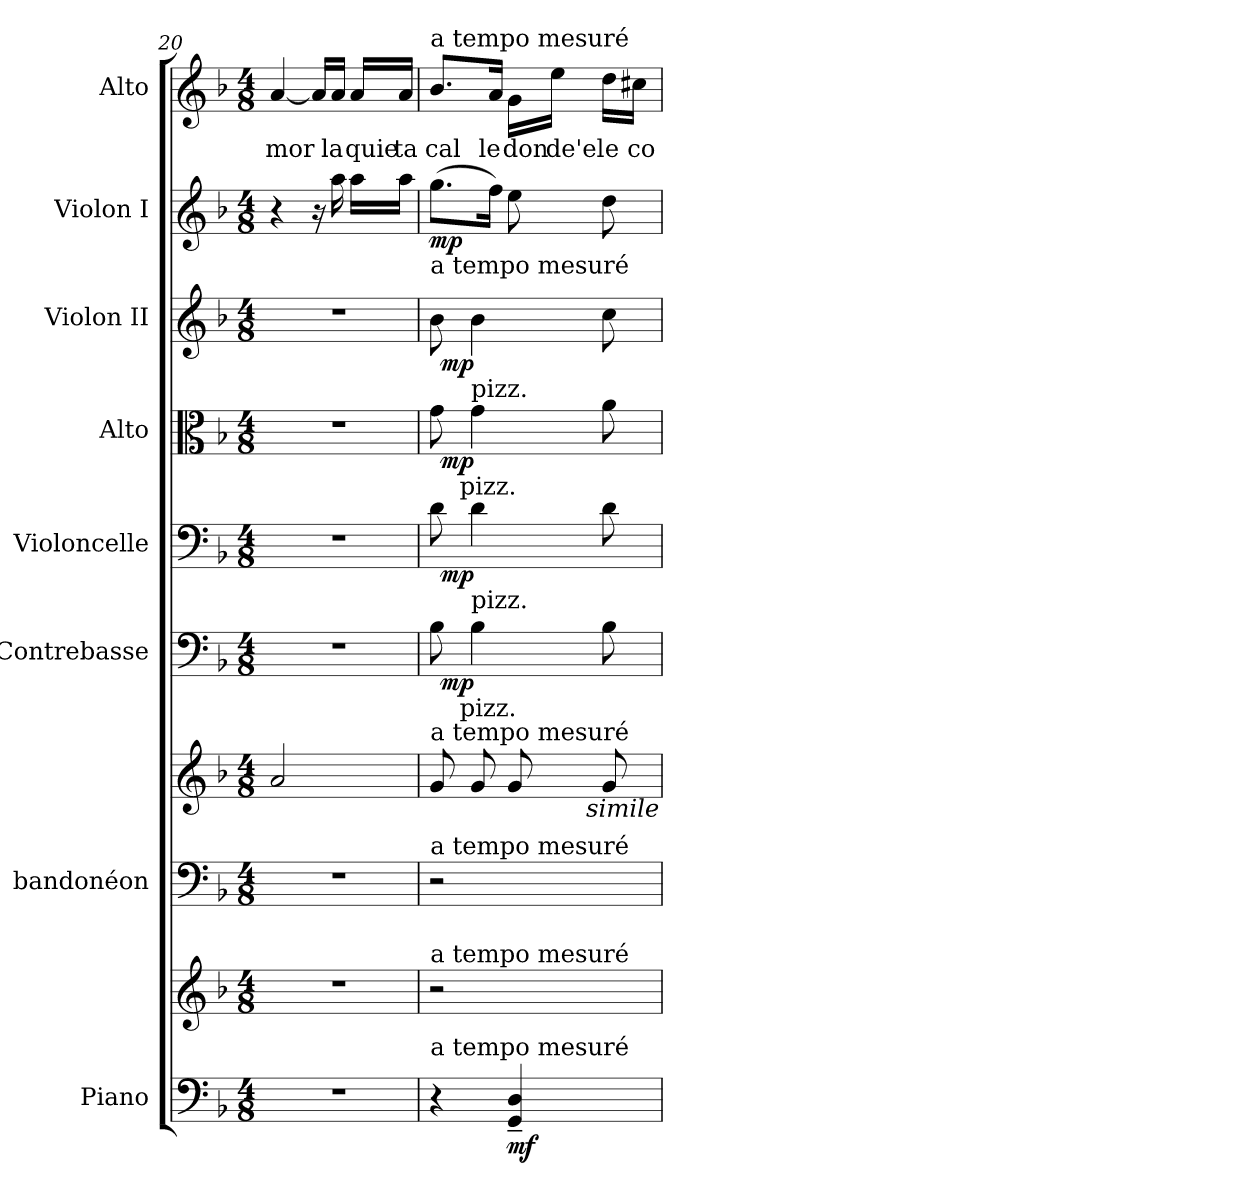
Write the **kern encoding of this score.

**kern	**kern	**dynam	**kern	**kern	**kern	**dynam	**kern	**dynam	**kern	**dynam	**kern	**dynam	**kern	**dynam	**kern	**text
*part8	*part8	*part8	*part7	*part7	*part6	*part6	*part5	*part5	*part4	*part4	*part3	*part3	*part2	*part2	*part1	*part1
*staff10	*staff9	*staff9/10	*staff8	*staff7	*staff6	*staff6	*staff5	*staff5	*staff4	*staff4	*staff3	*staff3	*staff2	*staff2	*staff1	*staff1
*I"Piano	*	*	*I"bandonéon	*	*I"Contrebasse	*	*I"Violoncelle	*	*I"Alto	*	*I"Violon II	*	*I"Violon I	*	*I"Alto	*
*I'Pno. 2	*	*	*I'bando.	*	*I'Cb.	*	*I'Vc.	*	*I'A	*	*I'Vln. II	*	*I'Vln. I	*	*I'A	*
!!LO:PB:g=z
*clefF4	*clefG2	*	*clefF4	*clefG2	*clefF4	*	*clefF4	*	*clefC3	*	*clefG2	*	*clefG2	*	*clefG2	*
*	*	*	*	*	*ITrd7c12	*	*	*	*	*	*	*	*	*	*	*
*k[b-]	*k[b-]	*	*k[b-]	*k[b-]	*k[b-]	*	*k[b-]	*	*k[b-]	*	*k[b-]	*	*k[b-]	*	*k[b-]	*
*d:	*d:	*	*d:	*d:	*d:	*	*d:	*	*d:	*	*d:	*	*d:	*	*d:	*
*M4/8	*M4/8	*	*M4/8	*M4/8	*M4/8	*	*M4/8	*	*M4/8	*	*M4/8	*	*M4/8	*	*M4/8	*
=20	=20	=20	=20	=20	=20	=20	=20	=20	=20	=20	=20	=20	=20	=20	=20	=20
!	!	!	!	!	!	!	!	!	!	!	!	!	!	!	!	!LO:LY:b
2r	2r	.	2r	2a/	2r	.	2r	.	2r	.	2r	.	4r	.	[4a/	mor
.	.	.	.	.	.	.	.	.	.	.	.	.	16r	.	16a/LL]	.
!	!	!	!	!	!	!	!	!	!	!	!	!	!	!	!	!LO:LY:b
.	.	.	.	.	.	.	.	.	.	.	.	.	16aa\	.	16a/JJ	la
!	!	!	!	!	!	!	!	!	!	!	!	!	!	!	!	!LO:LY:b
.	.	.	.	.	.	.	.	.	.	.	.	.	16aa\LL	.	16a/LL	quie
!	!	!	!	!	!	!	!	!	!	!	!	!	!	!	!	!LO:LY:b
.	.	.	.	.	.	.	.	.	.	.	.	.	16aa\JJ	.	16a/JJ	ta
=21	=21	=21	=21	=21	=21	=21	=21	=21	=21	=21	=21	=21	=21	=21	=21	=21
!	!	!	!	!	!	!	!	!	!	!	!	!	!	!	!LO:TX:a:t=a tempo mesuré	!
!	!	!	!	!	!	!	!	!	!	!	!	!	!LO:TX:b:t=a tempo mesuré	!	!	!
!	!	!	!	!	!	!	!	!	!	!	!LO:TX:a:t=a tempo mesuré	!	!	!	!	!
!	!	!	!	!	!	!	!	!	!LO:TX:a:t=a tempo mesuré	!	!	!	!	!	!	!
!	!	!	!	!	!	!	!LO:TX:a:t=a tempo mesuré	!	!	!	!	!	!	!	!	!
!	!	!	!	!	!LO:TX:a:t=a tempo mesuré	!	!	!	!	!	!	!	!	!	!	!
!	!	!	!	!LO:TX:a:t=a tempo mesuré	!	!	!	!	!	!	!	!	!	!	!	!
!	!	!	!LO:TX:a:t=a tempo mesuré	!	!	!	!	!	!	!	!	!	!	!	!	!
!	!LO:TX:a:t=a tempo mesuré	!	!	!	!	!	!	!	!	!	!	!	!	!	!	!
!LO:TX:a:t=a tempo mesuré	!	!	!	!	!	!	!	!	!	!	!	!	!	!	!	!
!	!	!	!	!	!	!	!	!	!	!	!	!	!	!LO:DY:b	!	!LO:LY:b
*	*	*	*	*	*^	*	*^	*	*^	*	*^	*	*	*	*	*
*	*	*	*	*	*	*^	*	*	*	*	*	*^	*	*	*	*	*	*	*	*
4r	2r	.	2r	8g/	8BB-\	32ryy	16.ryy	.	8d\	32ryy	.	8g\	32ryy	16.ryy	.	8b-\	32ryy	.	(>8.gg\L	mp	8.b-/L	cal
!	!	!	!	!	!	!	!	!LO:DY:b	!	!	!LO:DY:b	!	!	!	!LO:DY:b	!	!	!LO:DY:b	!	!	!	!
.	.	.	.	.	.	2ryy	.	mp	.	2ryy	mp	.	2ryy	.	mp	.	2ryy	mp	.	.	.	.
!	!	!	!	!	!	!	!	!	!	!	!	!	!	!LO:TX:b:t=pizz.	!	!	!	!	!	!	!	!
!	!	!	!	!	!	!	!LO:TX:b:t=pizz.	!	!	!	!	!	!	!	!	!	!	!	!	!	!	!
.	.	.	.	.	.	.	4..ryy	.	.	.	.	.	.	4..ryy	.	.	.	.	.	.	.	.
!	!	!	!	!	!	!	!	!	!	!	!	!	!	!	!	!LO:TX:b:t=pizz.	!	!	!	!	!	!
!	!	!	!	!	!	!	!	!	!LO:TX:b:t=pizz.	!	!	!	!	!	!	!	!	!	!	!	!	!
.	.	.	.	8g/	4BB-\	.	.	.	4d\	.	.	4g\	.	.	.	4b-\	.	.	.	.	.	.
!	!	!	!	!	!	!	!	!	!	!	!	!	!	!	!	!	!	!	!	!	!	!LO:LY:b
.	.	.	.	.	.	.	.	.	.	.	.	.	.	.	.	.	.	.	16ff\Jk)	.	16a/Jk	le
!	!	!LO:DY:b=2	!	!	!	!	!	!	!	!	!	!	!	!	!	!	!	!	!	!	!	!LO:LY:b
4GG/~< 4D/~<	.	mf	.	8g/	.	.	.	.	.	.	.	.	.	.	.	.	.	.	8ee\	.	16g\LL	don
!	!	!	!	!	!	!	!	!	!	!	!	!	!	!	!	!	!	!	!	!	!	!LO:LY:b
.	.	.	.	.	.	.	.	.	.	.	.	.	.	.	.	.	.	.	.	.	16ee\JJ	de'el
!	!	!	!	!	!	!	!	!	!	!	!	!	!	!	!	!	!	!	!	!	!	!LO:LY:b
.	.	.	.	8g/	8BB-\	.	.	.	8d\	.	.	8a\	.	.	.	8cc\	.	.	8dd\	.	16dd\LL	e
!	!	!	!	!	!	!	!	!	!	!	!	!	!	!	!	!	!	!	!	!	!	!LO:LY:b
.	.	.	.	.	.	.	.	.	.	.	.	.	.	.	.	.	.	.	.	.	16cc#X\JJ	co
32ryy	32ryy	.	32ryy	32ryy	32ryy	.	.	.	32ryy	.	.	32ryy	.	.	.	32ryy	.	.	32ryy	.	32ryy	.
!	!	!	!	!LO:TX:b:i:t=simile	!	!	!	!	!	!	!	!	!	!	!	!	!	!	!	!	!	!
*	*	*	*	*	*v	*v	*v	*	*	*	*	*v	*v	*v	*	*v	*v	*	*	*	*	*
*	*	*	*	*	*	*	*v	*v	*	*	*	*	*	*	*	*	*
=	=	=	=	=	=	=	=	=	=	=	=	=	=	=	=	=
*-	*-	*-	*-	*-	*-	*-	*-	*-	*-	*-	*-	*-	*-	*-	*-	*-
